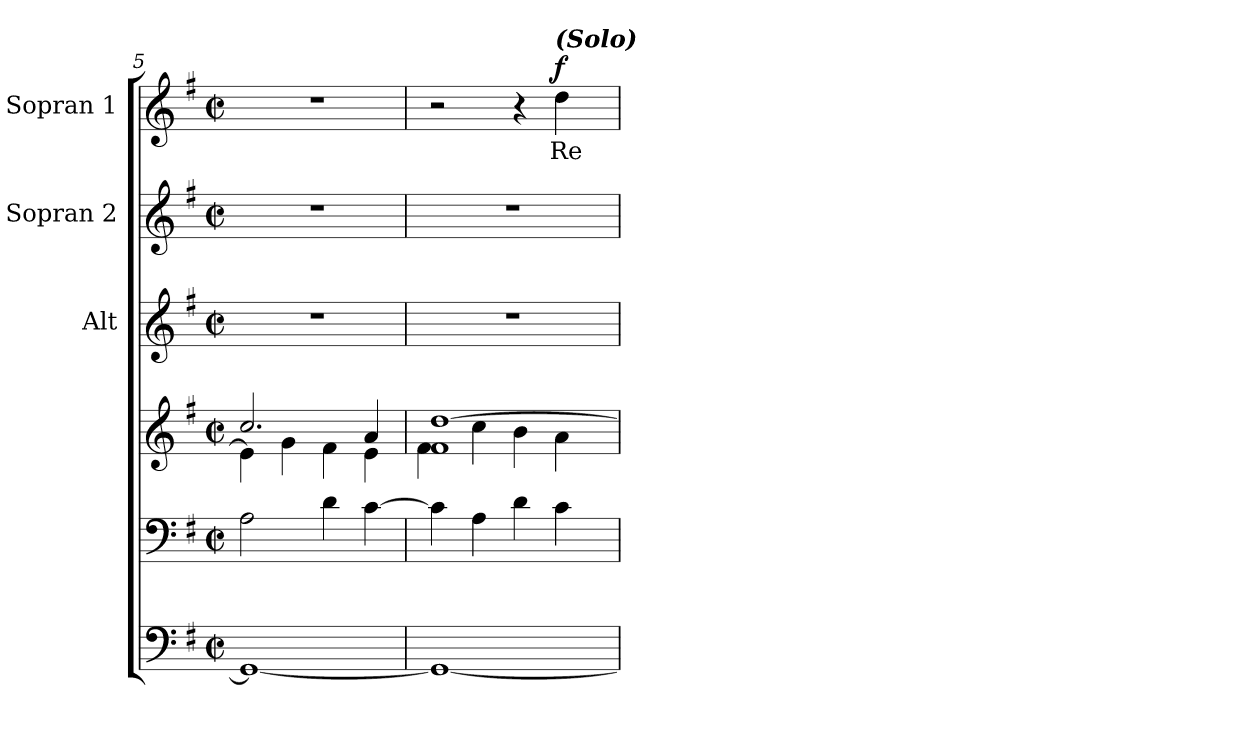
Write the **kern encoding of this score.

**kern	**kern	**kern	**kern	**kern	**kern	**text	**dynam
*part5	*part4	*part4	*part3	*part2	*part1	*part1	*part1
*staff6	*staff5	*staff4	*staff3	*staff2	*staff1	*staff1	*staff1
*	*	*	*I"Alt	*I"Sopran 2	*I"Sopran 1	*	*
*	*	*	*I'A.	*I'S. 2	*I'S. 1	*	*
*clefF4	*clefF4	*clefG2	*clefG2	*clefG2	*clefG2	*	*
*k[f#]	*k[f#]	*k[f#]	*k[f#]	*k[f#]	*k[f#]	*	*
*G:	*G:	*G:	*G:	*G:	*G:	*	*
*M2/2	*M2/2	*M2/2	*M2/2	*M2/2	*M2/2	*	*
*met(c|)	*met(c|)	*met(c|)	*met(c|)	*met(c|)	*met(c|)	*	*
=5	=5	=5	=5	=5	=5	=5	=5
*	*	*^	*	*	*	*	*
1GG_	2A\	2.cc/	4e\]	1r	1r	1r	.	.
.	.	.	4g\	.	.	.	.	.
.	4d\	.	4f#\	.	.	.	.	.
.	[4c\	4a/	4e\	.	.	.	.	.
=6	=6	=6	=6	=6	=6	=6	=6	=6
1GG_	4c\]	1f# [>1dd	4f#\	1r	1r	2r	.	.
.	4A\	.	4cc\	.	.	.	.	.
.	4d\	.	4b\	.	.	4r	.	.
!	!	!	!	!	!	!LO:TX:a:Bi:t=(Solo)	!	!
!	!	!	!	!	!	!	!LO:LY:b	!LO:DY:a
.	4c\	.	4a\	.	.	4dd\	Re-	f
*	*	*v	*v	*	*	*	*	*
=	=	=	=	=	=	=	=
*-	*-	*-	*-	*-	*-	*-	*-
